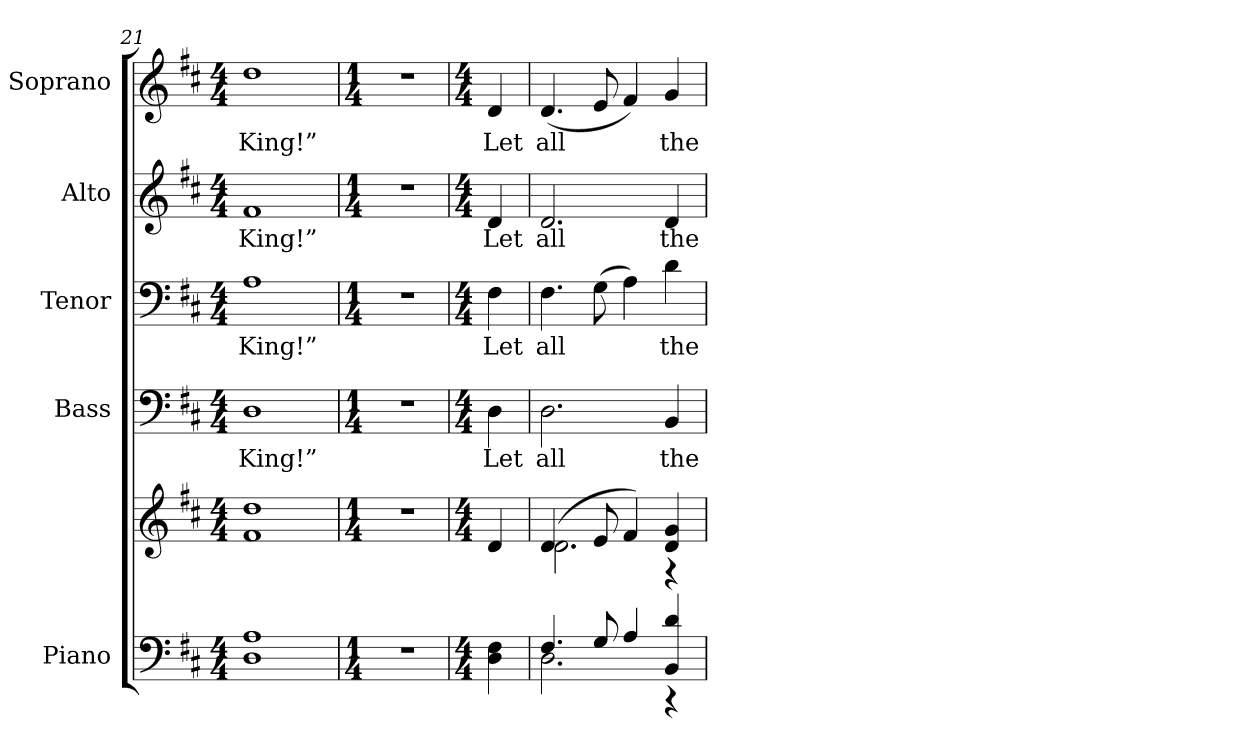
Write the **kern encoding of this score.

**kern	**kern	**kern	**text	**kern	**text	**kern	**text	**kern	**text
*part5	*part5	*part4	*part4	*part3	*part3	*part2	*part2	*part1	*part1
*staff6	*staff5	*staff4	*staff4	*staff3	*staff3	*staff2	*staff2	*staff1	*staff1
*I"Piano	*	*I"Bass	*	*I"Tenor	*	*I"Alto	*	*I"Soprano	*
*I'Pno.	*	*I'B.	*	*I'T.	*	*I'A.	*	*I'S.	*
*clefF4	*clefG2	*clefF4	*	*clefF4	*	*clefG2	*	*clefG2	*
*k[f#c#]	*k[f#c#]	*k[f#c#]	*	*k[f#c#]	*	*k[f#c#]	*	*k[f#c#]	*
*D:	*D:	*D:	*	*D:	*	*D:	*	*D:	*
*M4/4	*M4/4	*M4/4	*	*M4/4	*	*M4/4	*	*M4/4	*
=21	=21	=21	=21	=21	=21	=21	=21	=21	=21
!	!	!	!LO:LY:b:color=#000000	!	!	!	!	!	!
!	!	!	!	!	!LO:LY:b:color=#000000	!	!	!	!
!	!	!	!	!	!	!	!LO:LY:b:color=#000000	!	!
!	!	!	!	!	!	!	!	!	!LO:LY:b:color=#000000
1Di 1Ai	1f#i 1ddi	1Di	King!”	1Ai	King!”	1f#i	King!”	1ddi	King!”
!!LO:PB:g=z
=22	=22	=22	=22	=22	=22	=22	=22	=22	=22
*M1/4	*M1/4	*M1/4	*	*M1/4	*	*M1/4	*	*M1/4	*
!LO:N:vis=1	!LO:N:vis=1	!LO:N:vis=1	!	!LO:N:vis=1	!	!LO:N:vis=1	!	!LO:N:vis=1	!
4r	4r	4r	.	4r	.	4r	.	4r	.
=23	=23	=23	=23	=23	=23	=23	=23	=23	=23
*M4/4	*M4/4	*M4/4	*	*M4/4	*	*M4/4	*	*M4/4	*
!	!	!	!LO:LY:b:color=#000000	!	!	!	!	!	!
!	!	!	!	!	!LO:LY:b:color=#000000	!	!	!	!
!	!	!	!	!	!	!	!LO:LY:b:color=#000000	!	!
!	!	!	!	!	!	!	!	!	!LO:LY:b:color=#000000
4Di\ 4F#i	4di/	4Di\	Let	4F#i\	Let	4di/	Let	4di/	Let
=24	=24	=24	=24	=24	=24	=24	=24	=24	=24
*^	*^	*	*	*	*	*	*	*	*
!	!	!	!	!	!LO:LY:b:color=#000000	!	!	!	!	!	!
!	!	!	!	!	!	!	!LO:LY:b:color=#000000	!	!	!	!
!	!	!	!	!	!	!	!	!	!LO:LY:b:color=#000000	!	!
!	!	!	!	!	!	!	!	!	!	!	!LO:LY:b:color=#000000
4.F#i/	2.Di\	(4.di/	2.di\	2.Di\	all	4.F#i\	all	2.di/	all	(4.di/	all
8Gi/	.	8ei/	.	.	.	(8Gi\	.	.	.	8ei/	.
4Ai/	.	4f#i/)	.	.	.	4Ai\)	.	.	.	4f#i/)	.
!	!	!	!	!	!LO:LY:b:color=#000000	!	!	!	!	!	!
!	!	!	!	!	!	!	!LO:LY:b:color=#000000	!	!	!	!
!	!	!	!	!	!	!	!	!	!LO:LY:b:color=#000000	!	!
!	!	!	!	!	!	!	!	!	!	!	!LO:LY:b:color=#000000
4BBi/ 4di	4r	4di/ 4gi	4r	4BBi/	the	4di\	the	4di/	the	4gi/	the
*v	*v	*	*	*	*	*	*	*	*	*	*
*	*v	*v	*	*	*	*	*	*	*	*
=	=	=	=	=	=	=	=	=	=
*-	*-	*-	*-	*-	*-	*-	*-	*-	*-
